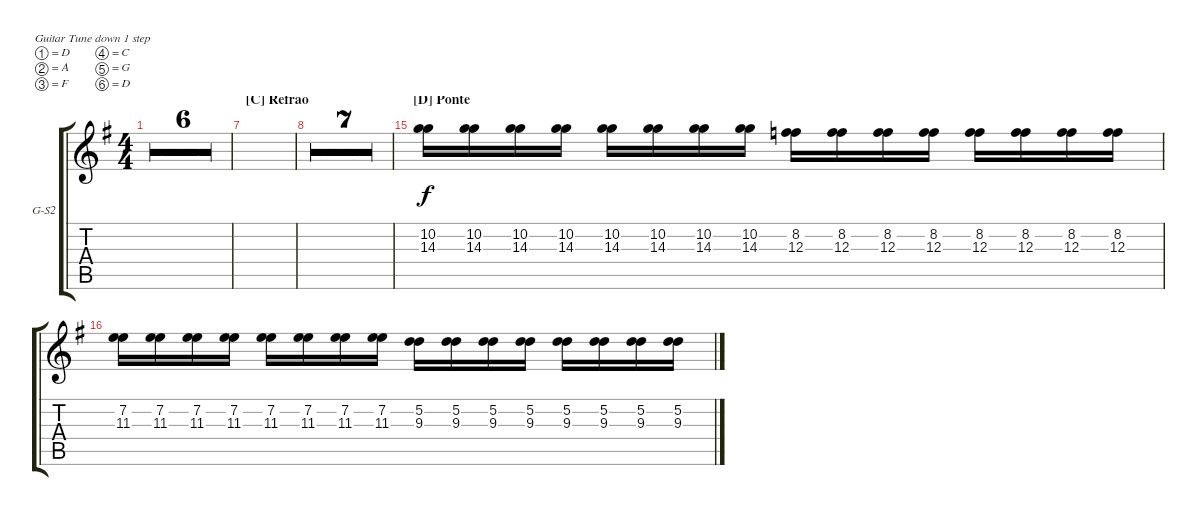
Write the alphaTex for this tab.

\defaultSystemsLayout 4
\bracketExtendMode groupsimilarinstruments
\firstSystemTrackNameOrientation horizontal
\otherSystemsTrackNameOrientation horizontal
\track ("Guitar Solo2" "G-S2") {multiBarRest instrument electricguitarclean}
\staff {score tabs}
\tuning (D4 A3 F3 C3 G2 D2)
\ts (4 4)
\tempo 80
\clef g2
\ks g
|
|
|
|
|
|
\section ("C" "Refrão")
|
|
|
|
|
|
|
|
\section ("D" "Ponte")
(10.2 14.3).16 (10.2 14.3).16 (10.2 14.3).16 (10.2 14.3).16 (10.2 14.3).16 (10.2 14.3).16 (10.2 14.3).16 (10.2 14.3).16 (8.2 12.3).16 (8.2 12.3).16 (8.2 12.3).16 (8.2 12.3).16 (8.2 12.3).16 (8.2 12.3).16 (8.2 12.3).16 (8.2 12.3).16 |
(7.2 11.3).16 (7.2 11.3).16 (7.2 11.3).16 (7.2 11.3).16 (7.2 11.3).16 (7.2 11.3).16 (7.2 11.3).16 (7.2 11.3).16 (5.2 9.3).16 (5.2 9.3).16 (5.2 9.3).16 (5.2 9.3).16 (5.2 9.3).16 (5.2 9.3).16 (5.2 9.3).16 (5.2 9.3).16
